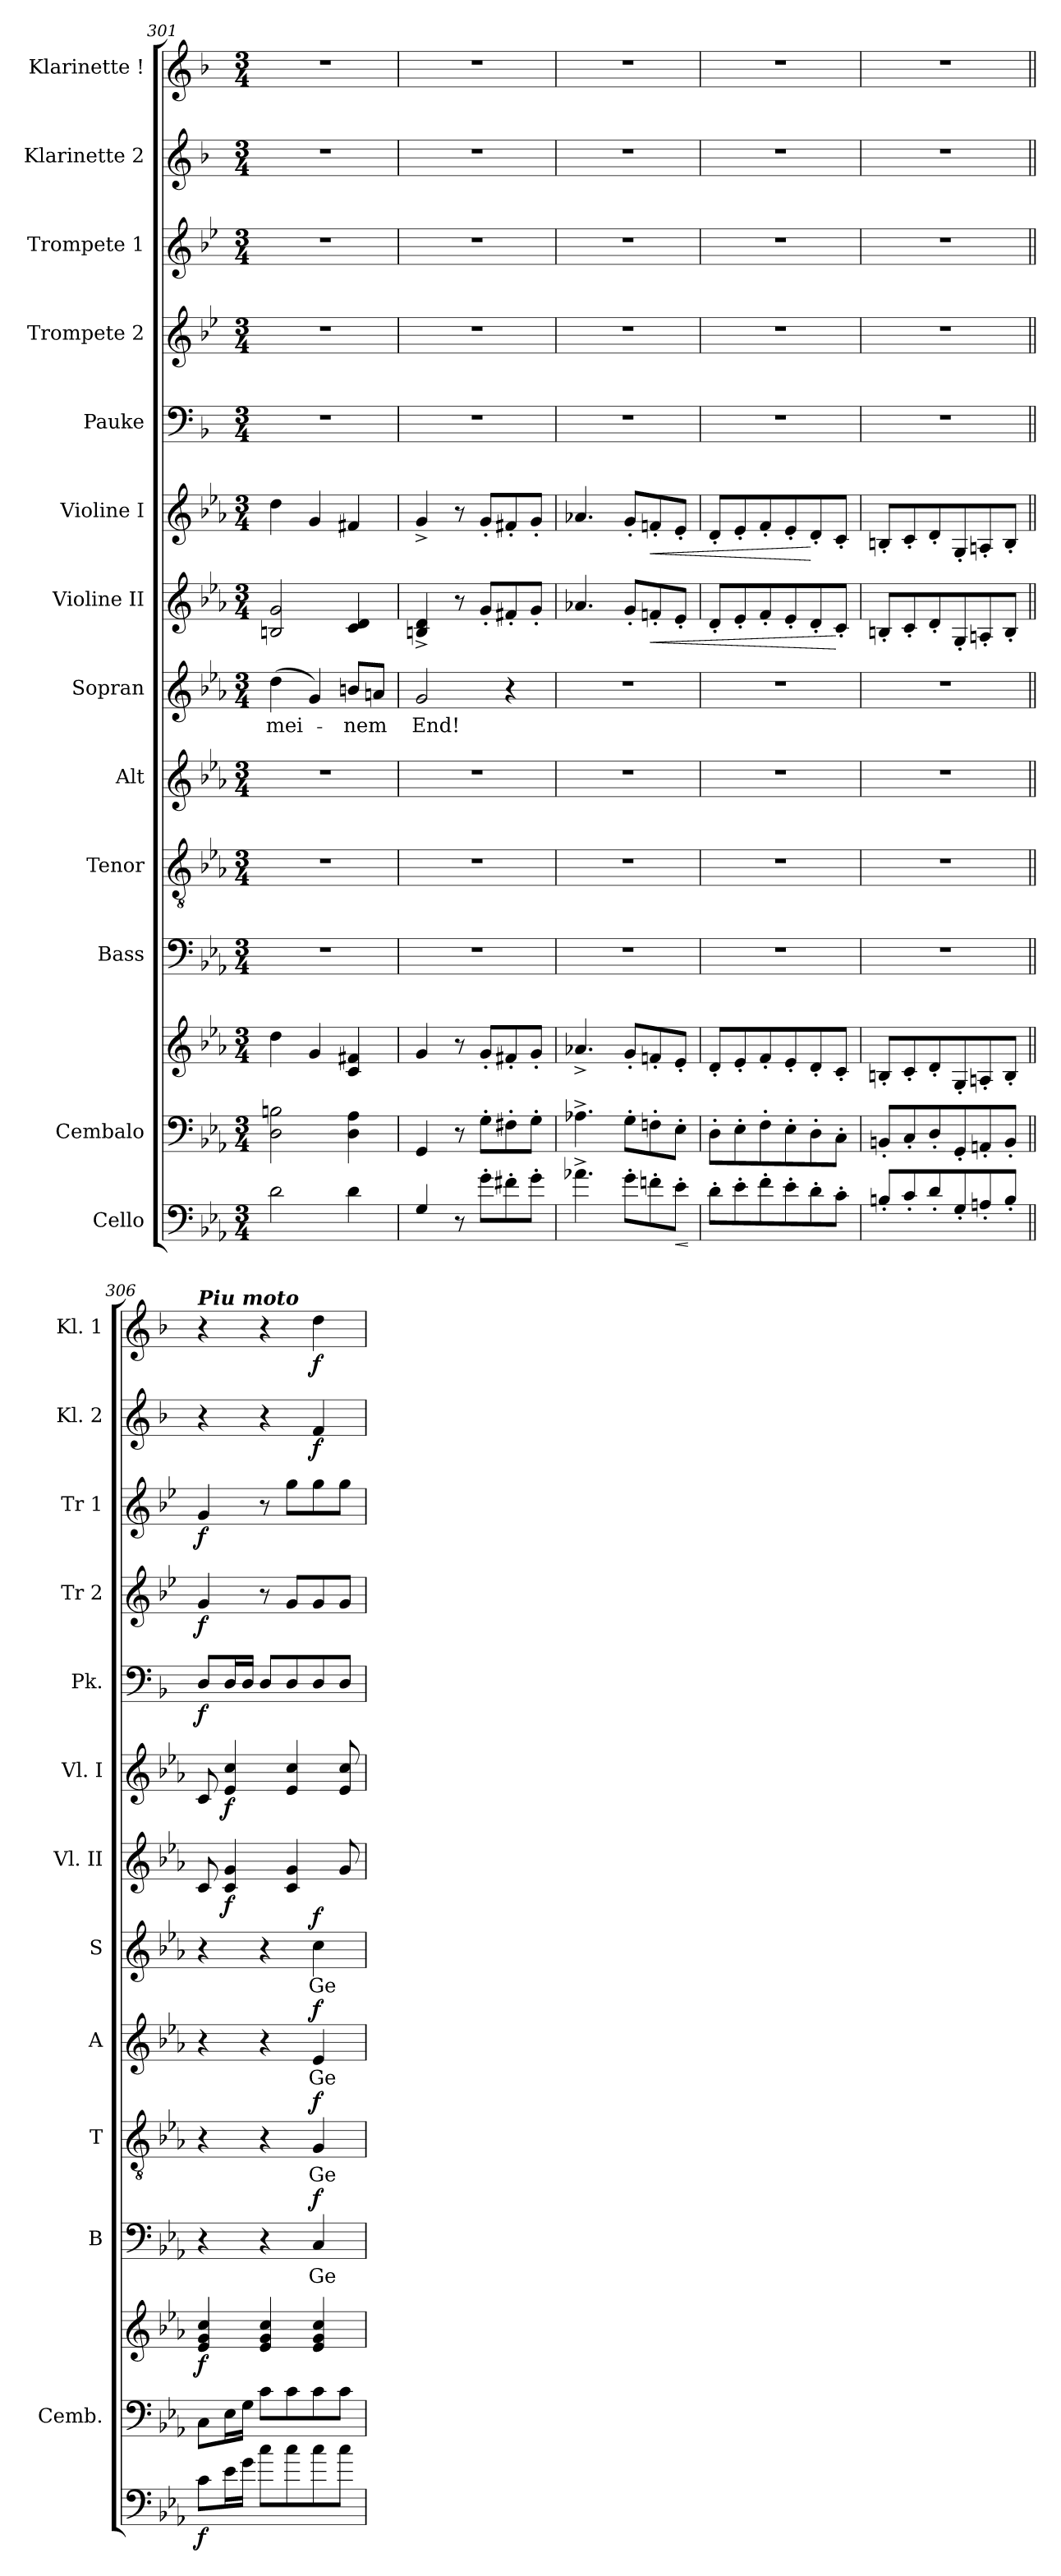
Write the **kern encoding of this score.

**kern	**dynam	**kern	**kern	**dynam	**kern	**text	**dynam	**kern	**text	**dynam	**kern	**text	**dynam	**kern	**text	**dynam	**kern	**dynam	**kern	**dynam	**kern	**dynam	**kern	**dynam	**kern	**dynam	**kern	**dynam	**kern	**dynam
*part13	*part13	*part12	*part12	*part12	*part11	*part11	*part11	*part10	*part10	*part10	*part9	*part9	*part9	*part8	*part8	*part8	*part7	*part7	*part6	*part6	*part5	*part5	*part4	*part4	*part3	*part3	*part2	*part2	*part1	*part1
*staff14	*staff14	*staff13	*staff12	*staff12/13	*staff11	*staff11	*staff11	*staff10	*staff10	*staff10	*staff9	*staff9	*staff9	*staff8	*staff8	*staff8	*staff7	*staff7	*staff6	*staff6	*staff5	*staff5	*staff4	*staff4	*staff3	*staff3	*staff2	*staff2	*staff1	*staff1
*I"Cello	*	*I"Cembalo	*	*	*I"Bass	*	*	*I"Tenor	*	*	*I"Alt	*	*	*I"Sopran	*	*	*I"Violine II	*	*I"Violine I	*	*I"Pauke	*	*I"Trompete 2	*	*I"Trompete 1	*	*I"Klarinette 2	*	*I"Klarinette !	*
*	*	*I'Cemb.	*	*	*I'B	*	*	*I'T	*	*	*I'A	*	*	*I'S	*	*	*I'Vl. II	*	*I'Vl. I	*	*I'Pk.	*	*I'Tr 2	*	*I'Tr 1	*	*I'Kl. 2	*	*I'Kl. 1	*
!!LO:PB:g=z
*clefF4	*	*clefF4	*clefG2	*	*clefF4	*	*	*clefGv2	*	*	*clefG2	*	*	*clefG2	*	*	*clefG2	*	*clefG2	*	*clefF4	*	*clefG2	*	*clefG2	*	*clefG2	*	*clefG2	*
*ITrd7c12	*	*	*	*	*	*	*	*	*	*	*	*	*	*	*	*	*	*	*	*	*ITrd1c2	*	*ITrd4c7	*	*ITrd4c7	*	*ITrd1c2	*	*ITrd1c2	*
*k[b-e-a-]	*	*k[b-e-a-]	*k[b-e-a-]	*	*k[b-e-a-]	*	*	*k[b-e-a-]	*	*	*k[b-e-a-]	*	*	*k[b-e-a-]	*	*	*k[b-e-a-]	*	*k[b-e-a-]	*	*k[b-e-a-]	*	*k[b-e-a-]	*	*k[b-e-a-]	*	*k[b-e-a-]	*	*k[b-e-a-]	*
*E-:	*	*E-:	*E-:	*	*E-:	*	*	*E-:	*	*	*E-:	*	*	*E-:	*	*	*E-:	*	*E-:	*	*E-:	*	*E-:	*	*E-:	*	*E-:	*	*E-:	*
*M3/4	*	*M3/4	*M3/4	*	*M3/4	*	*	*M3/4	*	*	*M3/4	*	*	*M3/4	*	*	*M3/4	*	*M3/4	*	*M3/4	*	*M3/4	*	*M3/4	*	*M3/4	*	*M3/4	*
=301	=301	=301	=301	=301	=301	=301	=301	=301	=301	=301	=301	=301	=301	=301	=301	=301	=301	=301	=301	=301	=301	=301	=301	=301	=301	=301	=301	=301	=301	=301
!	!	!	!	!	!	!	!	!	!	!	!	!	!	!	!LO:LY:b	!	!	!	!	!	!	!	!	!	!	!	!	!	!	!
2D\	.	2D\ 2Bn\	4dd\	.	2.r	.	.	2.r	.	.	2.r	.	.	(>4dd\	mei-	.	2Bn/ 2g/	.	4dd\	.	2.r	.	2.r	.	2.r	.	2.r	.	2.r	.
.	.	.	4g/	.	.	.	.	.	.	.	.	.	.	4g/)	.	.	.	.	4g/	.	.	.	.	.	.	.	.	.	.	.
!	!	!	!	!	!	!	!	!	!	!	!	!	!	!	!LO:LY:b	!	!	!	!	!	!	!	!	!	!	!	!	!	!	!
4D\	.	4D\ 4A-\	4c/ 4f#X/	.	.	.	.	.	.	.	.	.	.	8bn/L	-nem	.	4c/ 4d/	.	4f#X/	.	.	.	.	.	.	.	.	.	.	.
.	.	.	.	.	.	.	.	.	.	.	.	.	.	8an/J	.	.	.	.	.	.	.	.	.	.	.	.	.	.	.	.
=302	=302	=302	=302	=302	=302	=302	=302	=302	=302	=302	=302	=302	=302	=302	=302	=302	=302	=302	=302	=302	=302	=302	=302	=302	=302	=302	=302	=302	=302	=302
!	!	!	!	!	!	!	!	!	!	!	!	!	!	!	!LO:LY:b	!	!	!	!	!	!	!	!	!	!	!	!	!	!	!
4GG/	.	4GG/	4g/	.	2.r	.	.	2.r	.	.	2.r	.	.	2g/	End!	.	4Bn/^< 4d/^<	.	4g^</	.	2.r	.	2.r	.	2.r	.	2.r	.	2.r	.
8r	.	8r	8r	.	.	.	.	.	.	.	.	.	.	.	.	.	8r	.	8r	.	.	.	.	.	.	.	.	.	.	.
8G'>\L	.	8G'>\L	8g'</L	.	.	.	.	.	.	.	.	.	.	.	.	.	8g'</L	.	8g'</L	.	.	.	.	.	.	.	.	.	.	.
8F#X'>\	.	8F#X'>\	8f#X'</	.	.	.	.	.	.	.	.	.	.	4r	.	.	8f#X'</	.	8f#X'</	.	.	.	.	.	.	.	.	.	.	.
8G'>\J	.	8G'>\J	8g'</J	.	.	.	.	.	.	.	.	.	.	.	.	.	8g'</J	.	8g'</J	.	.	.	.	.	.	.	.	.	.	.
=303	=303	=303	=303	=303	=303	=303	=303	=303	=303	=303	=303	=303	=303	=303	=303	=303	=303	=303	=303	=303	=303	=303	=303	=303	=303	=303	=303	=303	=303	=303
4.A-X^>\	.	4.A-X^>\	4.a-X^</	.	2.r	.	.	2.r	.	.	2.r	.	.	2.r	.	.	4.a-X/	.	4.a-X/	.	2.r	.	2.r	.	2.r	.	2.r	.	2.r	.
8G'>\L	.	8G'>\L	8g'</L	.	.	.	.	.	.	.	.	.	.	.	.	.	8g'</L	.	8g'</L	.	.	.	.	.	.	.	.	.	.	.
!	!	!	!	!	!	!	!	!	!	!	!	!	!	!	!	!	!	!LO:HP:b	!	!LO:HP:b	!	!	!	!	!	!	!	!	!	!
8Fn'>\	.	8Fn'>\	8fn'</	.	.	.	.	.	.	.	.	.	.	.	.	.	8fn'</	<	8fn'</	<	.	.	.	.	.	.	.	.	.	.
!	!LO:HP:b	!	!	!	!	!	!	!	!	!	!	!	!	!	!	!	!	!	!	!	!	!	!	!	!	!	!	!	!	!
8E-'>\J	<	8E-'>\J	8e-'</J	.	.	.	.	.	.	.	.	.	.	.	.	.	8e-'</J	.	8e-'</J	.	.	.	.	.	.	.	.	.	.	.
.	[	.	.	.	.	.	.	.	.	.	.	.	.	.	.	.	.	.	.	.	.	.	.	.	.	.	.	.	.	.
=304	=304	=304	=304	=304	=304	=304	=304	=304	=304	=304	=304	=304	=304	=304	=304	=304	=304	=304	=304	=304	=304	=304	=304	=304	=304	=304	=304	=304	=304	=304
8D'>\L	.	8D'>\L	8d'</L	.	2.r	.	.	2.r	.	.	2.r	.	.	2.r	.	.	8d'</L	.	8d'</L	.	2.r	.	2.r	.	2.r	.	2.r	.	2.r	.
8E-'>\	.	8E-'>\	8e-'</	.	.	.	.	.	.	.	.	.	.	.	.	.	8e-'</	.	8e-'</	.	.	.	.	.	.	.	.	.	.	.
8F'>\	.	8F'>\	8f'</	.	.	.	.	.	.	.	.	.	.	.	.	.	8f'</	.	8f'</	.	.	.	.	.	.	.	.	.	.	.
8E-'>\	.	8E-'>\	8e-'</	.	.	.	.	.	.	.	.	.	.	.	.	.	8e-'</	.	8e-'</	.	.	.	.	.	.	.	.	.	.	.
8D'>\	.	8D'>\	8d'</	.	.	.	.	.	.	.	.	.	.	.	.	.	8d'</	.	8d'</	[	.	.	.	.	.	.	.	.	.	.
8C'>\J	.	8C'>\J	8c'</J	.	.	.	.	.	.	.	.	.	.	.	.	.	8c'</J	[	8c'</J	.	.	.	.	.	.	.	.	.	.	.
=305	=305	=305	=305	=305	=305	=305	=305	=305	=305	=305	=305	=305	=305	=305	=305	=305	=305	=305	=305	=305	=305	=305	=305	=305	=305	=305	=305	=305	=305	=305
8BBn'</L	.	8BBn'</L	8Bn'</L	.	2.r	.	.	2.r	.	.	2.r	.	.	2.r	.	.	8Bn'</L	.	8Bn'</L	.	2.r	.	2.r	.	2.r	.	2.r	.	2.r	.
8C'</	.	8C'</	8c'</	.	.	.	.	.	.	.	.	.	.	.	.	.	8c'</	.	8c'</	.	.	.	.	.	.	.	.	.	.	.
8D'</	.	8D'</	8d'</	.	.	.	.	.	.	.	.	.	.	.	.	.	8d'</	.	8d'</	.	.	.	.	.	.	.	.	.	.	.
8GG'</	.	8GG'</	8G'</	.	.	.	.	.	.	.	.	.	.	.	.	.	8G'</	.	8G'</	.	.	.	.	.	.	.	.	.	.	.
8AAn'</	.	8AAn'</	8An'</	.	.	.	.	.	.	.	.	.	.	.	.	.	8An'</	.	8An'</	.	.	.	.	.	.	.	.	.	.	.
8BB'</J	.	8BB'</J	8B'</J	.	.	.	.	.	.	.	.	.	.	.	.	.	8B'</J	.	8B'</J	.	.	.	.	.	.	.	.	.	.	.
=306||	=306||	=306||	=306||	=306||	=306||	=306||	=306||	=306||	=306||	=306||	=306||	=306||	=306||	=306||	=306||	=306||	=306||	=306||	=306||	=306||	=306||	=306||	=306||	=306||	=306||	=306||	=306||	=306||	=306||	=306||
!	!	!	!	!	!	!	!	!	!	!	!	!	!	!	!	!	!	!	!	!	!	!	!	!	!	!	!	!	!LO:TX:a:Bi:t=Piu moto	!
!	!LO:DY:b	!	!	!LO:DY:b	!	!	!	!	!	!	!	!	!	!	!	!	!	!	!	!	!	!LO:DY:b	!	!LO:DY:b	!	!LO:DY:b	!	!	!	!
8C\L	f	8C\L	4e-/ 4g/ 4cc/	f	4r	.	.	4r	.	.	4r	.	.	4r	.	.	8c/	.	8c/	.	8C/L	f	4c/	f	4c/	f	4r	.	4r	.
!	!	!	!	!	!	!	!	!	!	!	!	!	!	!	!	!	!	!LO:DY:b	!	!LO:DY:b	!	!	!	!	!	!	!	!	!	!
16E-\L	.	16E-\L	.	.	.	.	.	.	.	.	.	.	.	.	.	.	4c/ 4g/	f	4e-/ 4cc/	f	16C/L	.	.	.	.	.	.	.	.	.
16G\JJ	.	16G\JJ	.	.	.	.	.	.	.	.	.	.	.	.	.	.	.	.	.	.	16C/JJ	.	.	.	.	.	.	.	.	.
8c\L	.	8c\L	4e-/ 4g/ 4cc/	.	4r	.	.	4r	.	.	4r	.	.	4r	.	.	.	.	.	.	8C/L	.	8r	.	8r	.	4r	.	4r	.
8c\	.	8c\	.	.	.	.	.	.	.	.	.	.	.	.	.	.	4c/ 4g/	.	4e-/ 4cc/	.	8C/	.	8c/L	.	8cc\L	.	.	.	.	.
!	!	!	!	!	!	!LO:LY:b	!LO:DY:a	!	!LO:LY:b	!LO:DY:a	!	!LO:LY:b	!LO:DY:a	!	!LO:LY:b	!LO:DY:a	!	!	!	!	!	!	!	!	!	!	!	!LO:DY:b	!	!LO:DY:b
8c\	.	8c\	4e-/ 4g/ 4cc/	.	4C/	Ge-	f	4G/	Ge-	f	4e-/	Ge-	f	4cc\	Ge-	f	.	.	.	.	8C/	.	8c/	.	8cc\	.	4e-/	f	4cc\	f
8c\J	.	8c\J	.	.	.	.	.	.	.	.	.	.	.	.	.	.	8g/	.	8e-/ 8cc/	.	8C/J	.	8c/J	.	8cc\J	.	.	.	.	.
=	=	=	=	=	=	=	=	=	=	=	=	=	=	=	=	=	=	=	=	=	=	=	=	=	=	=	=	=	=	=
*-	*-	*-	*-	*-	*-	*-	*-	*-	*-	*-	*-	*-	*-	*-	*-	*-	*-	*-	*-	*-	*-	*-	*-	*-	*-	*-	*-	*-	*-	*-
